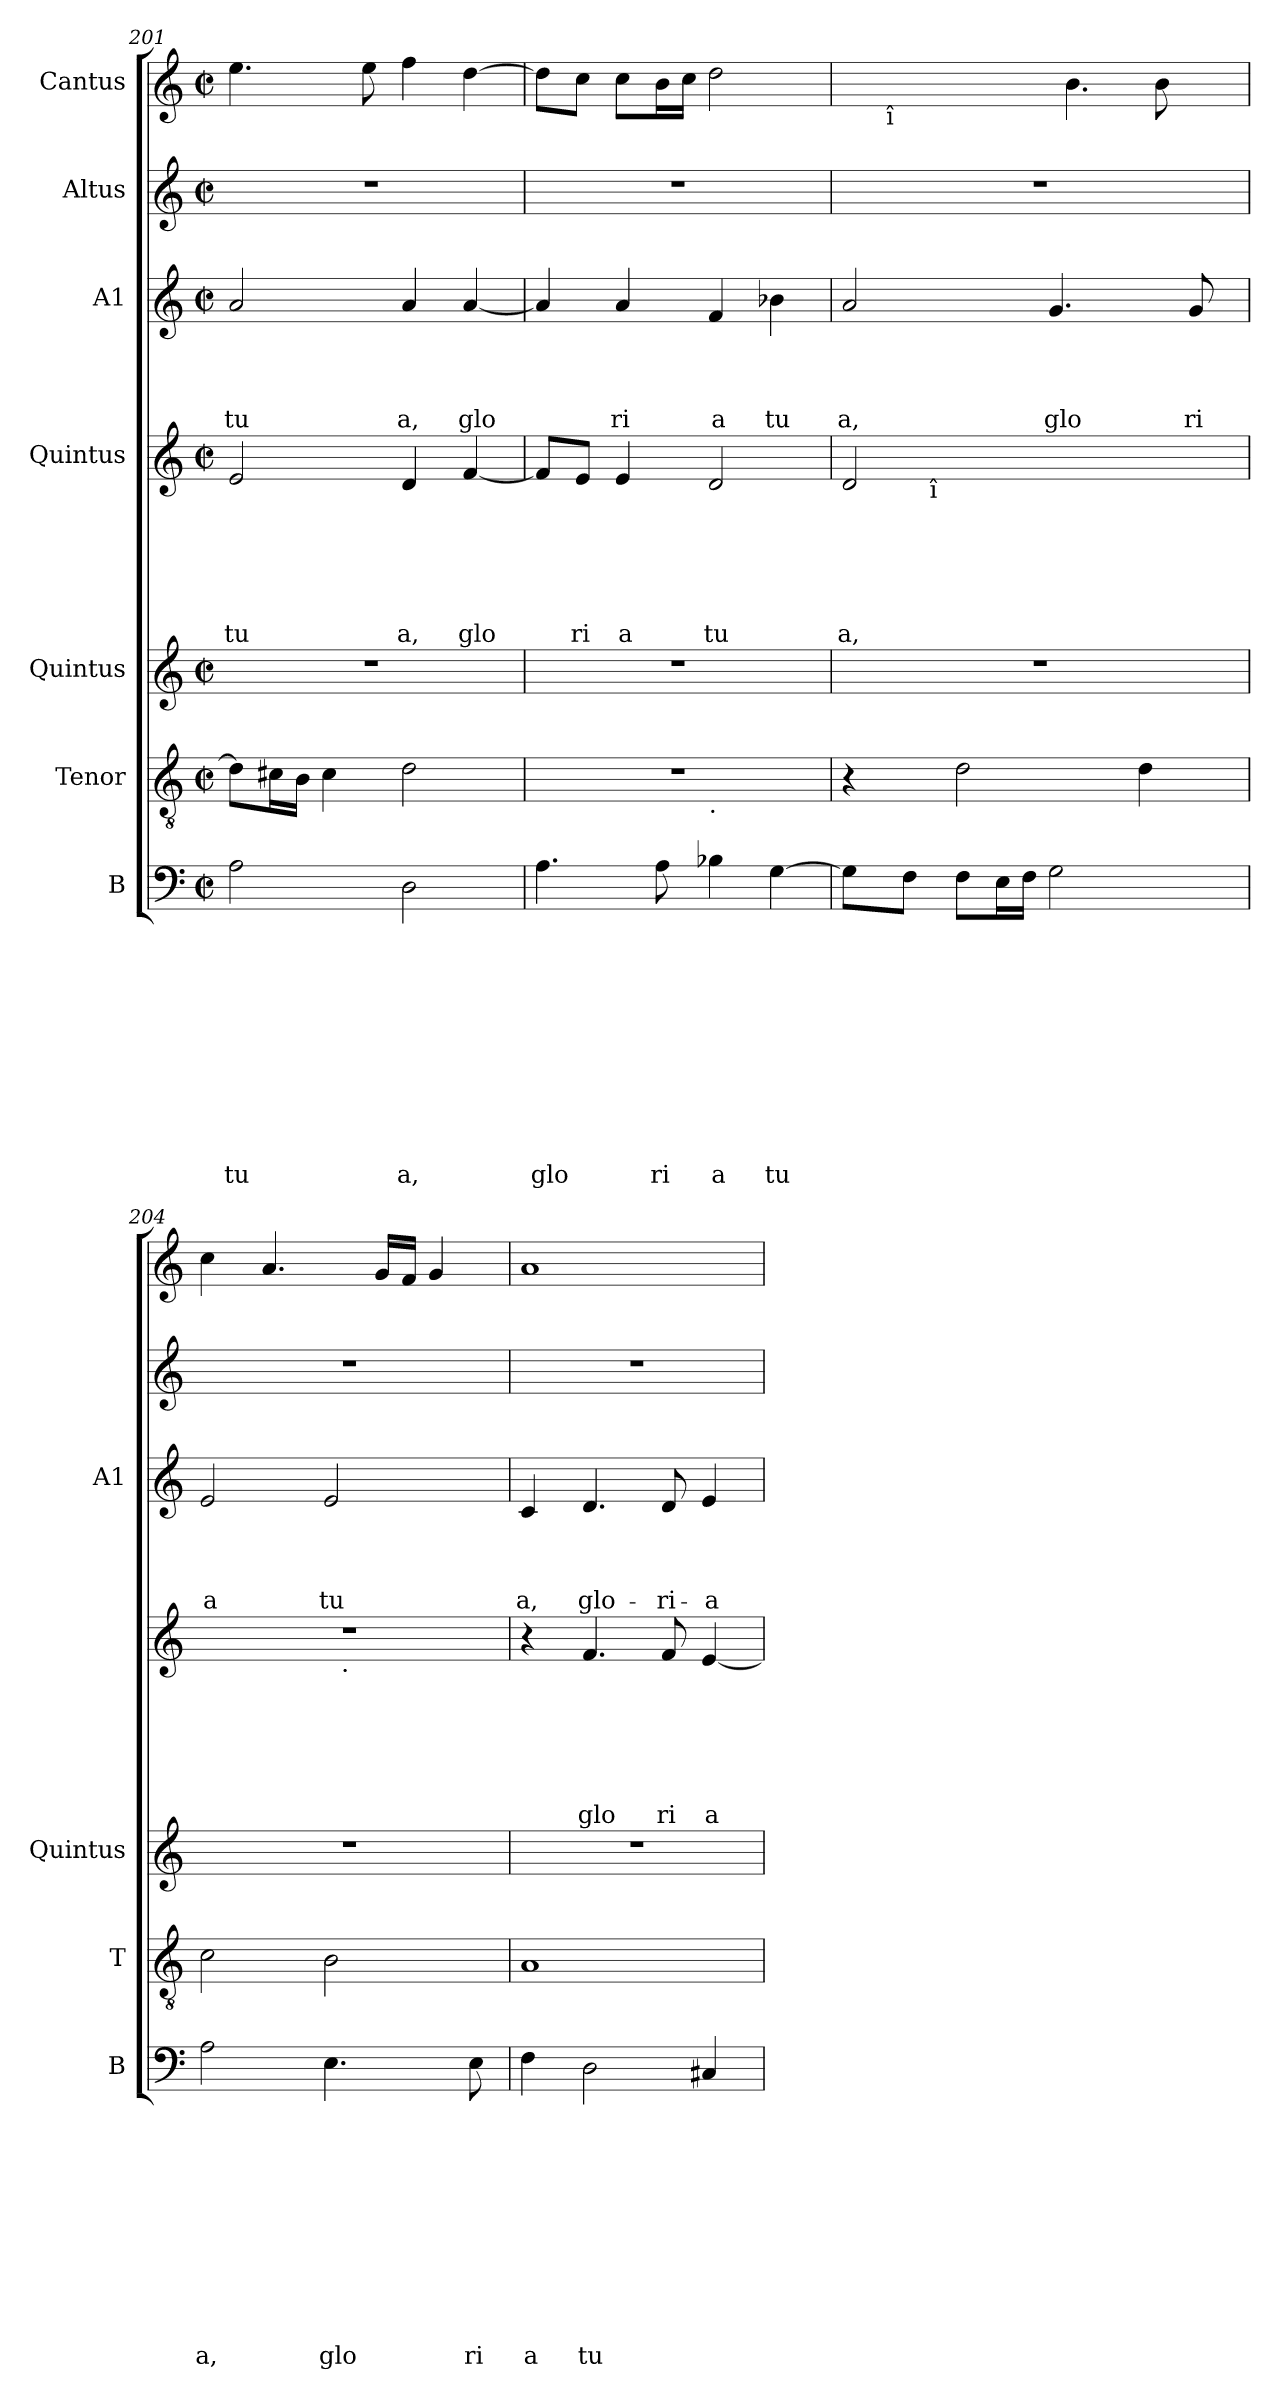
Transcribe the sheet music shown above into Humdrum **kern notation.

**kern	**text	**text	**text	**text	**text	**text	**text	**text	**text	**text	**text	**kern	**kern	**kern	**text	**text	**text	**text	**text	**text	**kern	**text	**text	**text	**text	**kern	**kern
*part7	*part7	*part7	*part7	*part7	*part7	*part7	*part7	*part7	*part7	*part7	*part7	*part6	*part5	*part4	*part4	*part4	*part4	*part4	*part4	*part4	*part3	*part3	*part3	*part3	*part3	*part2	*part1
*staff7	*staff7	*staff7	*staff7	*staff7	*staff7	*staff7	*staff7	*staff7	*staff7	*staff7	*staff7	*staff6	*staff5	*staff4	*staff4	*staff4	*staff4	*staff4	*staff4	*staff4	*staff3	*staff3	*staff3	*staff3	*staff3	*staff2	*staff1
*I"B	*	*	*	*	*	*	*	*	*	*	*	*I"Tenor	*I"Quintus	*I"Quintus	*	*	*	*	*	*	*I"A1	*	*	*	*	*I"Altus	*I"Cantus
*I'B	*	*	*	*	*	*	*	*	*	*	*	*I'T	*I'Quintus	*	*	*	*	*	*	*	*I'A1	*	*	*	*	*	*
*clefF4	*	*	*	*	*	*	*	*	*	*	*	*clefGv2	*clefG2	*clefG2	*	*	*	*	*	*	*clefG2	*	*	*	*	*clefG2	*clefG2
*k[]	*	*	*	*	*	*	*	*	*	*	*	*k[]	*k[]	*k[]	*	*	*	*	*	*	*k[]	*	*	*	*	*k[]	*k[]
*C:	*	*	*	*	*	*	*	*	*	*	*	*C:	*C:	*C:	*	*	*	*	*	*	*C:	*	*	*	*	*C:	*C:
*M2/2	*	*	*	*	*	*	*	*	*	*	*	*M2/2	*M2/2	*M2/2	*	*	*	*	*	*	*M2/2	*	*	*	*	*M2/2	*M2/2
*met(c|)	*	*	*	*	*	*	*	*	*	*	*	*met(c|)	*met(c|)	*met(c|)	*	*	*	*	*	*	*met(c|)	*	*	*	*	*met(c|)	*met(c|)
=201	=201	=201	=201	=201	=201	=201	=201	=201	=201	=201	=201	=201	=201	=201	=201	=201	=201	=201	=201	=201	=201	=201	=201	=201	=201	=201	=201
!	!	!	!	!	!	!	!	!	!	!	!LO:LY:b	!	!	!	!	!	!	!	!	!LO:LY:b	!	!	!	!	!LO:LY:b	!	!
2A\	.	.	.	.	.	.	.	.	.	.	tu	8d\L]	1r	2e/	.	.	.	.	.	tu	2a/	.	.	.	tu	1r	4.ee\
.	.	.	.	.	.	.	.	.	.	.	.	16c#X\L	.	.	.	.	.	.	.	.	.	.	.	.	.	.	.
.	.	.	.	.	.	.	.	.	.	.	.	16B\JJ	.	.	.	.	.	.	.	.	.	.	.	.	.	.	.
.	.	.	.	.	.	.	.	.	.	.	.	4c#\	.	.	.	.	.	.	.	.	.	.	.	.	.	.	.
.	.	.	.	.	.	.	.	.	.	.	.	.	.	.	.	.	.	.	.	.	.	.	.	.	.	.	8ee\
!	!	!	!	!	!	!	!	!	!	!	!LO:LY:b	!	!	!	!	!	!	!	!	!LO:LY:b	!	!	!	!	!LO:LY:b	!	!
2D\	.	.	.	.	.	.	.	.	.	.	a,	2d\	.	4d/	.	.	.	.	.	a,	4a/	.	.	.	a,	.	4ff\
!	!	!	!	!	!	!	!	!	!	!	!	!	!	!	!	!	!	!	!	!LO:LY:b	!	!	!	!	!LO:LY:b	!	!
.	.	.	.	.	.	.	.	.	.	.	.	.	.	[<4f/	.	.	.	.	.	glo	[<4a/	.	.	.	glo	.	[>4dd\
=202	=202	=202	=202	=202	=202	=202	=202	=202	=202	=202	=202	=202	=202	=202	=202	=202	=202	=202	=202	=202	=202	=202	=202	=202	=202	=202	=202
!	!	!	!	!	!	!	!	!	!	!	!LO:LY:b	!	!	!	!	!	!	!	!	!	!	!	!	!	!	!	!
*	*	*	*	*	*	*	*	*	*	*	*	*^	*	*	*	*	*	*	*	*	*	*	*	*	*	*	*
4.A\	.	.	.	.	.	.	.	.	.	.	glo	1r	2ryy	1r	8f/L]	.	.	.	.	.	.	4a/]	.	.	.	.	1r	8dd\L]
!	!	!	!	!	!	!	!	!	!	!	!	!	!	!	!	!	!	!	!	!	!LO:LY:b	!	!	!	!	!	!	!
.	.	.	.	.	.	.	.	.	.	.	.	.	.	.	8e/J	.	.	.	.	.	ri	.	.	.	.	.	.	8cc\J
!	!	!	!	!	!	!	!	!	!	!	!	!	!	!	!	!	!	!	!	!	!LO:LY:b	!	!	!	!	!LO:LY:b	!	!
.	.	.	.	.	.	.	.	.	.	.	.	.	.	.	4e/	.	.	.	.	.	a	4a/	.	.	.	ri	.	8cc\L
!	!	!	!	!	!	!	!	!	!	!	!LO:LY:b	!	!	!	!	!	!	!	!	!	!	!	!	!	!	!	!	!
8A\	.	.	.	.	.	.	.	.	.	.	ri	.	.	.	.	.	.	.	.	.	.	.	.	.	.	.	.	16b\L
.	.	.	.	.	.	.	.	.	.	.	.	.	.	.	.	.	.	.	.	.	.	.	.	.	.	.	.	16cc\JJ
!	!	!	!	!	!	!	!	!	!	!	!	!	!LO:TX:b:t=·	!	!	!	!	!	!	!	!	!	!	!	!	!	!	!
!	!	!	!	!	!	!	!	!	!	!	!LO:LY:b	!	!	!	!	!	!	!	!	!	!LO:LY:b	!	!	!	!	!LO:LY:b	!	!
4B-X\	.	.	.	.	.	.	.	.	.	.	a	.	2ryy	.	2d/	.	.	.	.	.	tu	4f/	.	.	.	a	.	2dd\
!	!	!	!	!	!	!	!	!	!	!	!LO:LY:b	!	!	!	!	!	!	!	!	!	!	!	!	!	!	!LO:LY:b	!	!
[>4G\	.	.	.	.	.	.	.	.	.	.	tu	.	.	.	.	.	.	.	.	.	.	4b-X\	.	.	.	tu	.	.
=203	=203	=203	=203	=203	=203	=203	=203	=203	=203	=203	=203	=203	=203	=203	=203	=203	=203	=203	=203	=203	=203	=203	=203	=203	=203	=203	=203	=203
!	!	!	!	!	!	!	!	!	!	!	!	!	!	!	!	!	!	!	!	!	!LO:LY:b	!	!	!	!	!LO:LY:b	!	!
*	*	*	*	*	*	*	*	*	*	*	*	*v	*v	*	*^	*	*	*	*	*	*	*	*	*	*	*	*	*^
8G\L]	.	.	.	.	.	.	.	.	.	.	.	4r	1r	2d/	8.ryy	.	.	.	.	.	a,	2a/	.	.	.	a,	1r	16.ryy	32ryy
.	.	.	.	.	.	.	.	.	.	.	.	.	.	.	.	.	.	.	.	.	.	.	.	.	.	.	.	.	2.ryy
!	!	!	!	!	!	!	!	!	!	!	!	!	!	!	!	!	!	!	!	!	!	!	!	!	!	!	!	!LO:TX:b:t=î	!
.	.	.	.	.	.	.	.	.	.	.	.	.	.	.	.	.	.	.	.	.	.	.	.	.	.	.	.	4..ryy	.
8F\J	.	.	.	.	.	.	.	.	.	.	.	.	.	.	.	.	.	.	.	.	.	.	.	.	.	.	.	.	.
!	!	!	!	!	!	!	!	!	!	!	!	!	!	!	!LO:TX:b:t=î	!	!	!	!	!	!	!	!	!	!	!	!	!	!
.	.	.	.	.	.	.	.	.	.	.	.	.	.	.	2ryy	.	.	.	.	.	.	.	.	.	.	.	.	.	.
8F\L	.	.	.	.	.	.	.	.	.	.	.	2d\	.	.	.	.	.	.	.	.	.	.	.	.	.	.	.	.	.
16E\L	.	.	.	.	.	.	.	.	.	.	.	.	.	.	.	.	.	.	.	.	.	.	.	.	.	.	.	.	.
16F\JJ	.	.	.	.	.	.	.	.	.	.	.	.	.	.	.	.	.	.	.	.	.	.	.	.	.	.	.	.	.
!	!	!	!	!	!	!	!	!	!	!	!	!	!	!	!	!	!	!	!	!	!	!	!	!	!	!LO:LY:b	!	!	!
2G\	.	.	.	.	.	.	.	.	.	.	.	.	.	2ryy	.	.	.	.	.	.	.	4.g/	.	.	.	glo	.	.	.
.	.	.	.	.	.	.	.	.	.	.	.	.	.	.	.	.	.	.	.	.	.	.	.	.	.	.	.	4.b\	.
.	.	.	.	.	.	.	.	.	.	.	.	.	.	.	4ryy	.	.	.	.	.	.	.	.	.	.	.	.	.	.
.	.	.	.	.	.	.	.	.	.	.	.	4d\	.	.	.	.	.	.	.	.	.	.	.	.	.	.	.	.	.
.	.	.	.	.	.	.	.	.	.	.	.	.	.	.	.	.	.	.	.	.	.	.	.	.	.	.	.	.	8b\
!	!	!	!	!	!	!	!	!	!	!	!	!	!	!	!	!	!	!	!	!	!	!	!	!	!	!LO:LY:b	!	!	!
.	.	.	.	.	.	.	.	.	.	.	.	.	.	.	.	.	.	.	.	.	.	8g/	.	.	.	ri	.	.	.
.	.	.	.	.	.	.	.	.	.	.	.	.	.	.	.	.	.	.	.	.	.	.	.	.	.	.	.	16.ryy	16.ryy
.	.	.	.	.	.	.	.	.	.	.	.	.	.	.	16ryy	.	.	.	.	.	.	.	.	.	.	.	.	.	.
=204	=204	=204	=204	=204	=204	=204	=204	=204	=204	=204	=204	=204	=204	=204	=204	=204	=204	=204	=204	=204	=204	=204	=204	=204	=204	=204	=204	=204	=204
!	!	!	!	!	!	!	!	!	!	!	!LO:LY:b	!	!	!	!	!	!	!	!	!	!	!	!	!	!	!LO:LY:b	!	!	!
*	*	*	*	*	*	*	*	*	*	*	*	*	*	*	*	*	*	*	*	*	*	*	*	*	*	*	*	*v	*v
2A\	.	.	.	.	.	.	.	.	.	.	a,	2c\	1r	1r	2ryy	.	.	.	.	.	.	2e/	.	.	.	a	1r	4cc\
.	.	.	.	.	.	.	.	.	.	.	.	.	.	.	.	.	.	.	.	.	.	.	.	.	.	.	.	4.a/
!	!	!	!	!	!	!	!	!	!	!	!LO:LY:b	!	!	!	!	!	!	!	!	!	!	!	!	!	!	!LO:LY:b	!	!
4.E\	.	.	.	.	.	.	.	.	.	.	glo	2B\	.	.	32ryy	.	.	.	.	.	.	2e/	.	.	.	tu	.	.
!	!	!	!	!	!	!	!	!	!	!	!	!	!	!	!LO:TX:b:t=·	!	!	!	!	!	!	!	!	!	!	!	!	!
.	.	.	.	.	.	.	.	.	.	.	.	.	.	.	4...ryy	.	.	.	.	.	.	.	.	.	.	.	.	.
.	.	.	.	.	.	.	.	.	.	.	.	.	.	.	.	.	.	.	.	.	.	.	.	.	.	.	.	16g/LL
.	.	.	.	.	.	.	.	.	.	.	.	.	.	.	.	.	.	.	.	.	.	.	.	.	.	.	.	16f/JJ
.	.	.	.	.	.	.	.	.	.	.	.	.	.	.	.	.	.	.	.	.	.	.	.	.	.	.	.	4g/
!	!	!	!	!	!	!	!	!	!	!	!LO:LY:b	!	!	!	!	!	!	!	!	!	!	!	!	!	!	!	!	!
8E\	.	.	.	.	.	.	.	.	.	.	ri	.	.	.	.	.	.	.	.	.	.	.	.	.	.	.	.	.
!!LO:PB:g=z
=205	=205	=205	=205	=205	=205	=205	=205	=205	=205	=205	=205	=205	=205	=205	=205	=205	=205	=205	=205	=205	=205	=205	=205	=205	=205	=205	=205	=205
!	!	!	!	!	!	!	!	!	!	!	!LO:LY:b	!	!	!	!	!	!	!	!	!	!	!	!	!	!	!LO:LY:b	!	!
*	*	*	*	*	*	*	*	*	*	*	*	*	*	*v	*v	*	*	*	*	*	*	*	*	*	*	*	*	*
4F\	.	.	.	.	.	.	.	.	.	.	a	1A	1r	4r	.	.	.	.	.	.	4c/	.	.	.	a,	1r	1a
!	!	!	!	!	!	!	!	!	!	!	!LO:LY:b	!	!	!	!	!	!	!	!	!LO:LY:b	!	!	!	!	!LO:LY:b	!	!
2D\	.	.	.	.	.	.	.	.	.	.	tu	.	.	4.f/	.	.	.	.	.	glo	4.d/	.	.	.	glo-	.	.
!	!	!	!	!	!	!	!	!	!	!	!	!	!	!	!	!	!	!	!	!LO:LY:b	!	!	!	!	!LO:LY:b	!	!
.	.	.	.	.	.	.	.	.	.	.	.	.	.	8f/	.	.	.	.	.	ri	8d/	.	.	.	-ri-	.	.
!	!	!	!	!	!	!	!	!	!	!	!	!	!	!	!	!	!	!	!	!LO:LY:b	!	!	!	!	!LO:LY:b	!	!
4C#X/	.	.	.	.	.	.	.	.	.	.	.	.	.	[<4e/	.	.	.	.	.	a	4e/	.	.	.	-a	.	.
=	=	=	=	=	=	=	=	=	=	=	=	=	=	=	=	=	=	=	=	=	=	=	=	=	=	=	=
*-	*-	*-	*-	*-	*-	*-	*-	*-	*-	*-	*-	*-	*-	*-	*-	*-	*-	*-	*-	*-	*-	*-	*-	*-	*-	*-	*-
